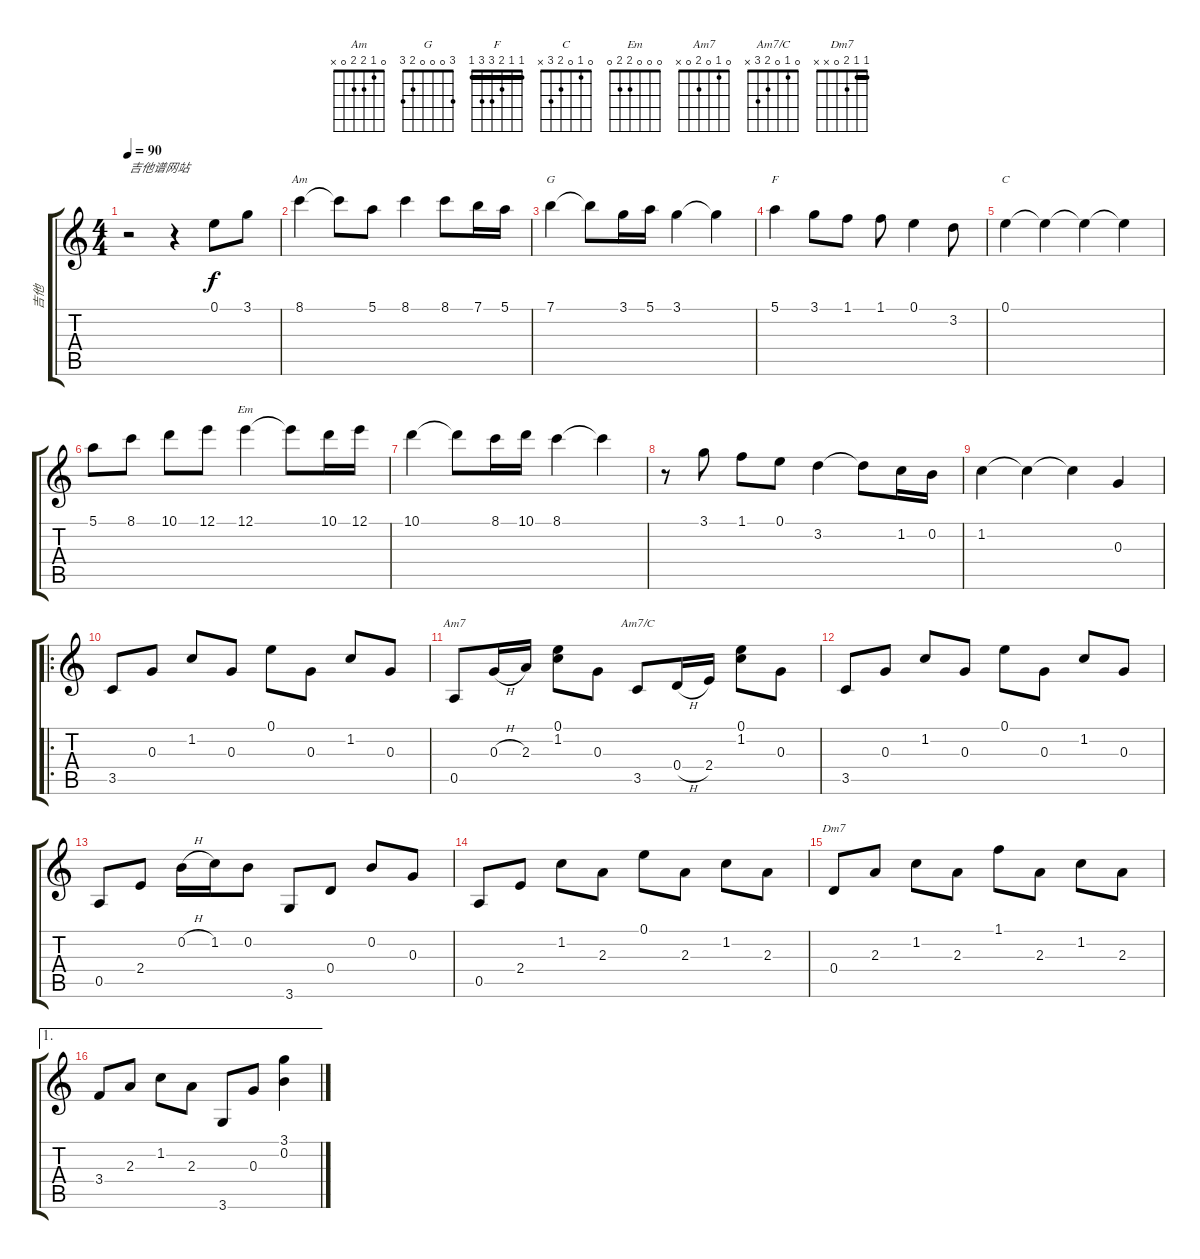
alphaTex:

\track ("吉他" "吉他") {instrument acousticguitarsteel}
\staff {score tabs}
\tuning (E4 B3 G3 D3 A2 E2) {hide}
\chord ("Am" 0 1 2 2 0 x)
\chord ("G" 3 0 0 0 2 3)
\chord ("F" 1 1 2 3 3 1) {barre 1}
\chord ("C" 0 1 0 2 3 x)
\chord ("Em" 0 0 0 2 2 0)
\chord ("Am7" 0 1 0 2 0 x)
\chord ("Am7/C" 0 1 0 2 3 x)
\chord ("Dm7" 1 1 2 0 x x) {barre 1}
\ts (4 4)
\tempo 90
\clef g2
\ks c
r.2{txt "吉他谱网站" dy f instrument acousticguitarsteel} r.4 0.1.8 3.1.8 |
8.1.4{ch "Am"} 8.1{t}.8 5.1.8 8.1.4 8.1.8 7.1.16 5.1.16 |
7.1.4{ch "G"} 7.1{t}.8 3.1.16 5.1.16 3.1.4 3.1{t}.4 |
5.1.4{ch "F"} 3.1.8 1.1.8 1.1.8 0.1.4 3.2.8 |
0.1.4{ch "C"} 0.1{t}.4 0.1{t}.4 0.1{t}.4 |
5.1.8 8.1.8 10.1.8 12.1.8 12.1.4{ch "Em"} 12.1{t}.8 10.1.16 12.1.16 |
10.1.4 10.1{t}.8 8.1.16 10.1.16 8.1.4 8.1{t}.4 |
r.8 3.1.8 1.1.8 0.1.8 3.2.4 3.2{t}.8 1.2.16 0.2.16 |
1.2.4 1.2{t}.4 1.2{t}.4 0.3.4 |
\ro
3.5.8 0.3.8 1.2.8 0.3.8 0.1.8 0.3.8 1.2.8 0.3.8 |
0.5.8{ch "Am7"} 0.3{h}.16 2.3.16 (0.1 1.2).8 0.3.8 3.5.8{ch "Am7/C"} 0.4{h}.16 2.4.16 (0.1 1.2).8 0.3.8 |
3.5.8 0.3.8 1.2.8 0.3.8 0.1.8 0.3.8 1.2.8 0.3.8 |
0.5.8 2.4.8 0.2{h}.16 1.2.16 0.2.8 3.6.8 0.4.8 0.2.8 0.3.8 |
0.5.8 2.4.8 1.2.8 2.3.8 0.1.8 2.3.8 1.2.8 2.3.8 |
0.4.8{ch "Dm7"} 2.3.8 1.2.8 2.3.8 1.1.8 2.3.8 1.2.8 2.3.8 |
\ae 1
3.4.8 2.3.8 1.2.8 2.3.8 3.6.8 0.3.8 (3.1 0.2).4
